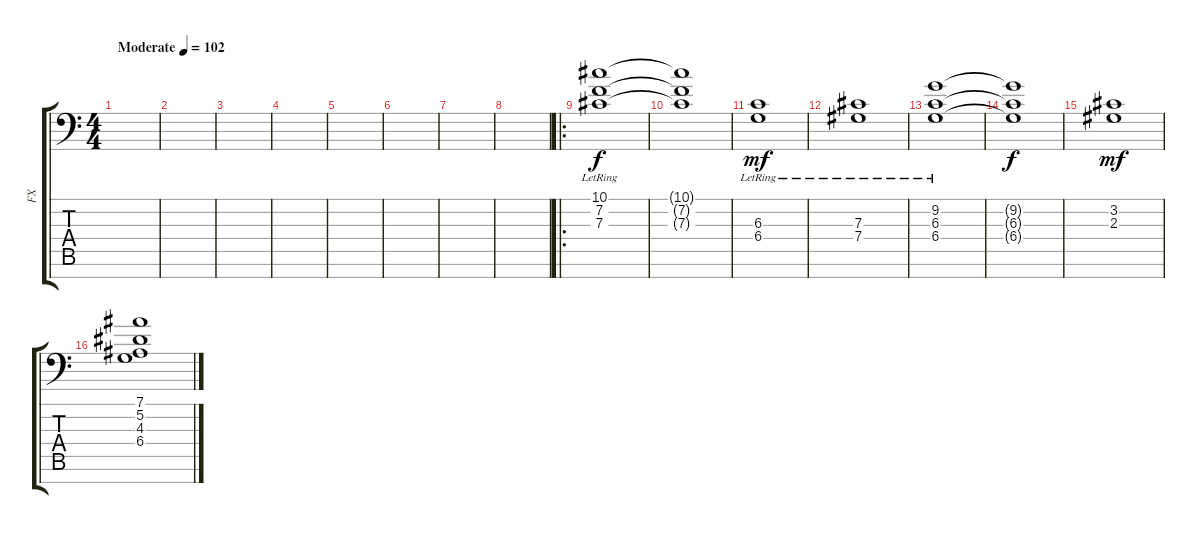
\track ("FX" "FX") {instrument pad2warm}
\staff {score tabs}
\tuning (Eb4 Bb3 Gb3 Db3 Ab2 Eb2 Bb1) {hide}
\ts (4 4)
\tempo (102 "Moderate")
\clef f4
\ks c
|
|
|
|
|
|
|
|
\ro
(10.1 7.2{lr} 7.3{lr}).1 |
(10.1{t} 7.2{t} 7.3{t}).1{dy f} |
(6.3{lr} 6.4{lr}).1{dy mf} |
(7.3{lr} 7.4{lr}).1 |
(9.2{lr} 6.3{lr} 6.4{lr}).1 |
(9.2{t} 6.3{t} 6.4{t}).1{dy f} |
(3.2 2.3).1{dy mf} |
(7.1 5.2 4.3 6.4).1
